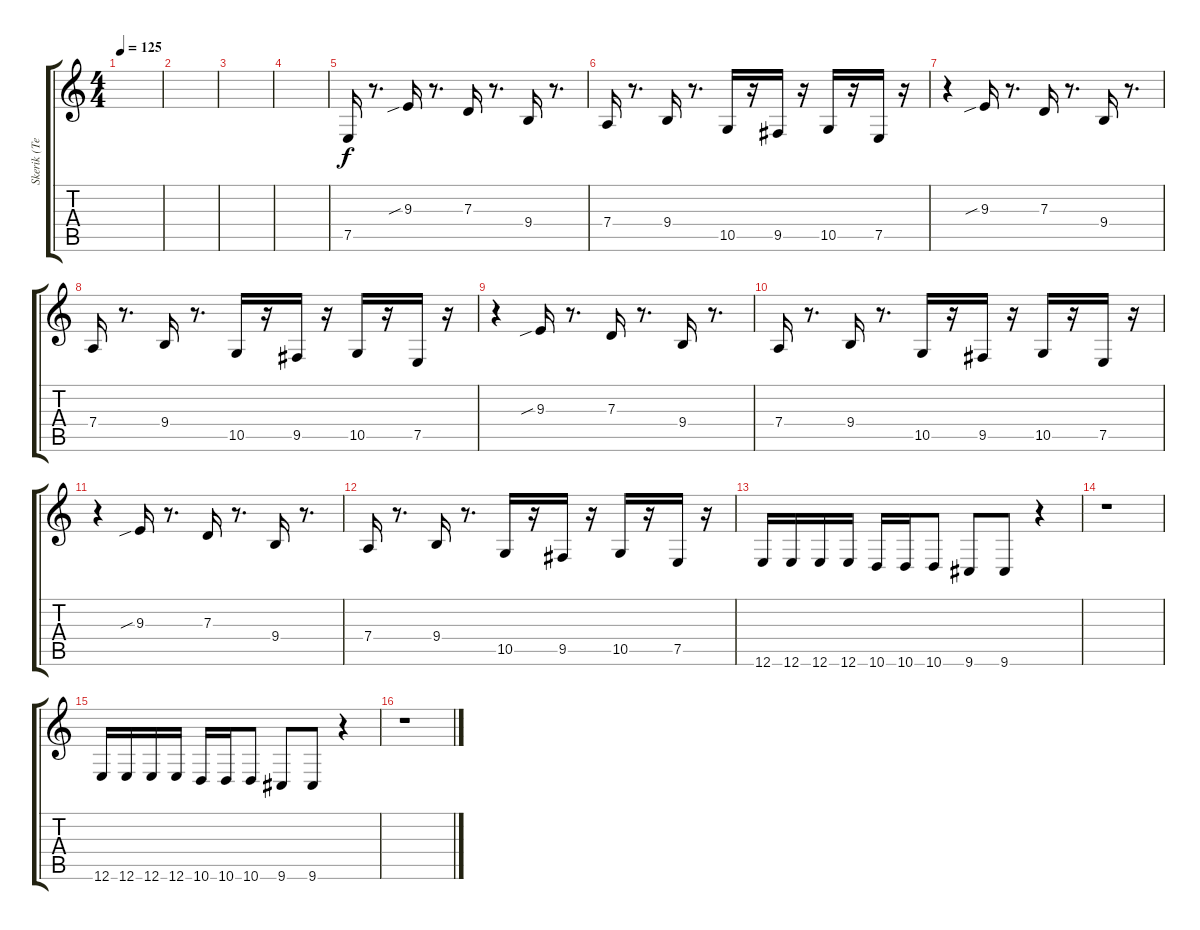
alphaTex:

\track ("Skerik (Tenor Sax)" "Skerik (Te") {instrument altosax}
\staff {score tabs}
\tuning (E4 B3 G3 D3 A2 E2) {hide}
\ts (4 4)
\tempo 125
\clef g2
\ks c
|
|
|
|
7.5.16{dy f} r.8{d} 9.3{sib}.16 r.8{d} 7.3.16 r.8{d} 9.4.16 r.8{d} |
7.4.16 r.8{d} 9.4.16 r.8{d} 10.5.16 r.16 9.5.16 r.16 10.5.16 r.16 7.5.16 r.16 |
r.4 9.3{sib}.16 r.8{d} 7.3.16 r.8{d} 9.4.16 r.8{d} |
7.4.16 r.8{d} 9.4.16 r.8{d} 10.5.16 r.16 9.5.16 r.16 10.5.16 r.16 7.5.16 r.16 |
r.4 9.3{sib}.16 r.8{d} 7.3.16 r.8{d} 9.4.16 r.8{d} |
7.4.16 r.8{d} 9.4.16 r.8{d} 10.5.16 r.16 9.5.16 r.16 10.5.16 r.16 7.5.16 r.16 |
r.4 9.3{sib}.16 r.8{d} 7.3.16 r.8{d} 9.4.16 r.8{d} |
7.4.16 r.8{d} 9.4.16 r.8{d} 10.5.16 r.16 9.5.16 r.16 10.5.16 r.16 7.5.16 r.16 |
12.6.16 12.6.16 12.6.16 12.6.16 10.6.16 10.6.16 10.6.8 9.6.8 9.6.8 r.4 |
r.1 |
12.6.16 12.6.16 12.6.16 12.6.16 10.6.16 10.6.16 10.6.8 9.6.8 9.6.8 r.4 |
r.1
